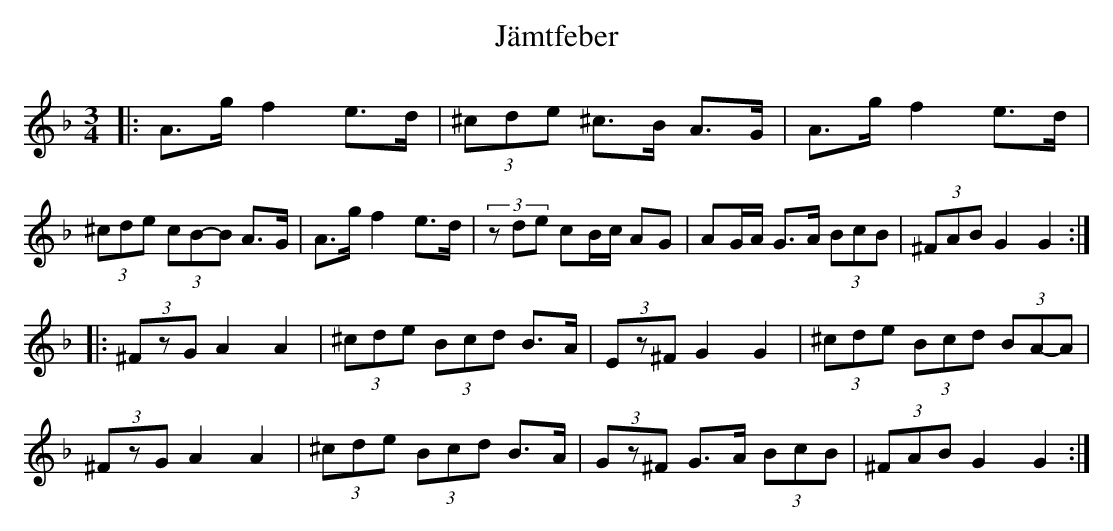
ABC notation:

X:1
T:Jämtfeber
K: LP
O:Lägdan, Jämtland
M:3/4
L:1/8
K:Dm
|: A>g f2 e>d|(3^cde ^c>B A>G|A>g f2 e>d|(3^cde (3cB-B A>G|A>g f2 e>d|(3zde cB/c/ AG|AG/A/ G>A (3BcB|(3^FAB G2 G2  :|
|:(3^FzG A2 A2|(3^cde (3Bcd B>A|(3Ez^F G2 G2|(3^cde (3Bcd (3BA-A|
(3^FzG A2 A2|(3^cde (3Bcd B>A| (3Gz^F G>A (3BcB|(3^FAB G2 G2:|
